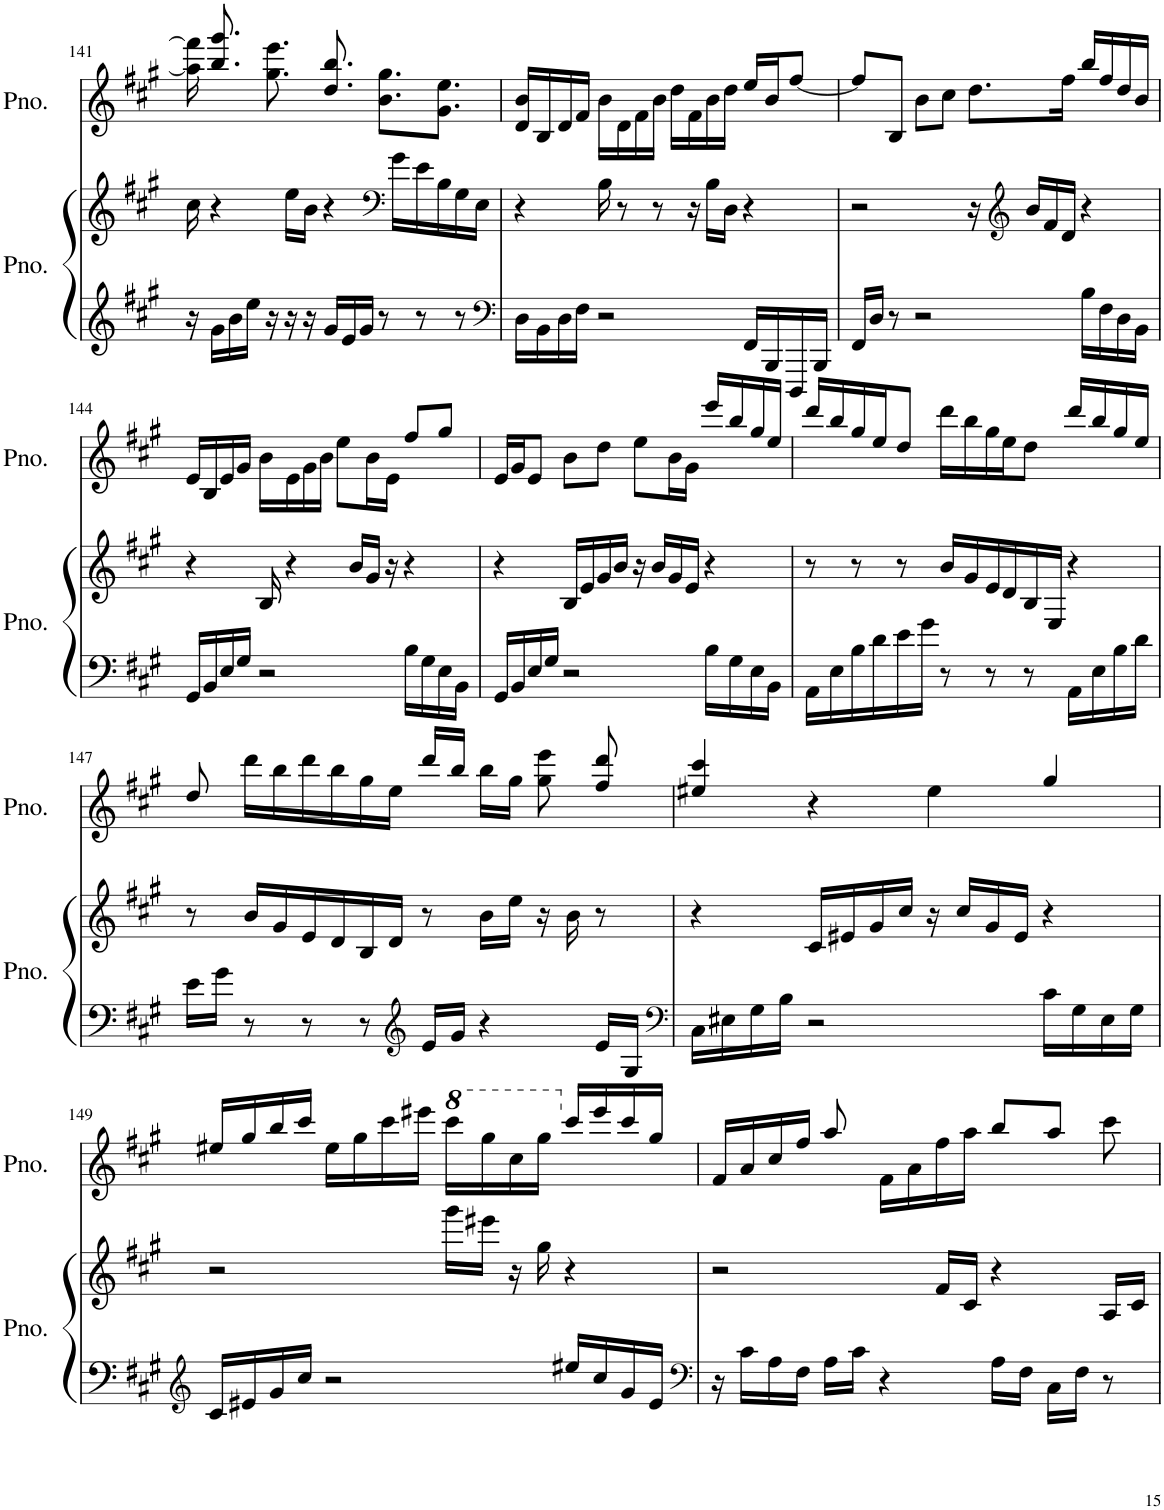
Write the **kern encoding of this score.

**kern	**kern	**kern
*part2	*part2	*part1
*staff3	*staff2	*staff1
*I"Piano	*	*I"Piano
*I'Pno.	*	*I'Pno.
!!LO:PB:g=z
*clefG2	*clefG2	*clefG2
*k[f#c#g#]	*k[f#c#g#]	*k[f#c#g#]
*M4/4	*M4/4	*M4/4
=141	=141	=141
16r	16cc#\	16aa\] 16fff#\]
16g#\LL	4r	8.bb/ 8.ggg#/
16b\	.	.
16ee\JJ	.	.
16r	.	8.gg#\ 8.eee\
16r	16ee\LL	.
16r	16b\JJ	.
16g#/LL	4r	8.dd/ 8.bb/
16e/	.	.
16g#/JJ	.	.
8r	.	8.b\ 8.gg#\L
*	*clefF4	*
.	16g#\LL	.
8r	16e\	.
.	16B\	8.g#\ 8.ee\J
8r	16G#\	.
.	16E\JJ	.
=142	=142	=142
*clefF4	*	*
16D\LL	4r	16d/ 16b/LL
16BB\	.	16B/
16D\	.	16d/
16F#\JJ	.	16f#/JJ
2r	16B\	16b\LL
.	8r	16d\
.	.	16f#\
.	8r	16b\JJ
.	.	16dd\LL
.	16r	16f#\
.	16B\LL	16b\
.	16D\JJ	16dd\JJ
16FF#/LL	4r	16ee/LL
16BBB/	.	16b/J
16DDD/	.	[8ff#/J
16BBB/JJ	.	.
=143	=143	=143
16FF#/LL	2r	8ff#/L]
16D/JJ	.	.
8r	.	8B/J
2r	.	8b\L
.	.	8cc#\J
.	16r	8.dd\L
*	*clefG2	*
.	16b/LL	.
.	16f#/	.
.	16d/JJ	16ff#\Jk
16B\LL	4r	16bb/LL
16F#\	.	16ff#/
16D\	.	16dd/
16BB\JJ	.	16b/JJ
!!LO:LB:g=z
=144	=144	=144
16GG#/LL	4r	16e/LL
16BB/	.	16B/
16E/	.	16e/
16G#/JJ	.	16g#/JJ
2r	16B/	16b\LL
.	4r	16e\
.	.	16g#\
.	.	16b\JJ
.	.	8ee\L
.	16b/LL	.
.	16g#/JJ	16b\L
.	16r	16e\JJ
16B\LL	4r	8ff#/L
16G#\	.	.
16E\	.	8gg#/J
16BB\JJ	.	.
=145	=145	=145
16GG#/LL	4r	16e/LL
16BB/	.	16g#/J
16E/	.	8e/J
16G#/JJ	.	.
2r	16B/LL	8b\L
.	16e/	.
.	16g#/	8dd\J
.	16b/JJ	.
.	16r	8ee\L
.	16b/LL	.
.	16g#/	16b\L
.	16e/JJ	16g#\JJ
16B\LL	4r	16eee/LL
16G#\	.	16bb/
16E\	.	16gg#/
16BB\JJ	.	16ee/JJ
=146	=146	=146
16AA\LL	8r	16ddd/LL
16E\	.	16bb/
16B\	8r	16gg#/
16d\	.	16ee/J
16e\	8r	8dd/J
16g#\JJ	.	.
8r	16b/LL	16ddd\LL
.	16g#/	16bb\
8r	16e/	16gg#\
.	16d/	16ee\J
8r	16B/	8dd\J
.	16E/JJ	.
16AA\LL	4r	16ddd/LL
16E\	.	16bb/
16B\	.	16gg#/
16d\JJ	.	16ee/JJ
!!LO:LB:g=z
=147	=147	=147
16e\LL	8r	8dd/
16g#\JJ	.	.
8r	16b/LL	16ddd\LL
.	16g#/	16bb\
8r	16e/	16ddd\
.	16d/	16bb\
8r	16B/	16gg#\
.	16d/JJ	16ee\JJ
*clefG2	*	*
16e/LL	8r	16ddd/LL
16g#/JJ	.	16bb/JJ
4r	16b\LL	16bb\LL
.	16ee\JJ	16gg#\JJ
.	16r	8gg#\ 8eee\
.	16b\	.
16e/LL	8r	8ff#/ 8ddd/
16G#/JJ	.	.
=148	=148	=148
*clefF4	*	*
16C#\LL	4r	4ee#X/ 4ccc#/
16E#X\	.	.
16G#\	.	.
16B\JJ	.	.
2r	16c#/LL	4r
.	16e#X/	.
.	16g#/	.
.	16cc#/JJ	.
.	16r	4ee#\
.	16cc#/LL	.
.	16g#/	.
.	16e#/JJ	.
16c#\LL	4r	4gg#/
16G#\	.	.
16E#\	.	.
16G#\JJ	.	.
!!LO:LB:g=z
=149	=149	=149
*clefG2	*	*
16c#/LL	2r	16ee#X/LL
16e#X/	.	16gg#/
16g#/	.	16bb/
16cc#/JJ	.	16ccc#/JJ
2r	.	16ee#\LL
.	.	16gg#\
.	.	16ccc#\
.	.	16eee#X\JJ
*	*	*8va
.	16ggg#\LL	16cccc#\LL
.	16eee#X\JJ	16ggg#\
.	16r	16ccc#\
.	16gg#\	16ggg#\JJ
*	*	*X8va
16ee#X/LL	4r	16ccc#/LL
16cc#/	.	16eee#/
16g#/	.	16ccc#/
16e#/JJ	.	16gg#/JJ
=150	=150	=150
*clefF4	*	*
16r	2r	16f#/LL
16c#\LL	.	16a/
16A\	.	16cc#/
16F#\JJ	.	16ff#/JJ
16A\LL	.	8aa/
16c#\JJ	.	.
4r	.	16f#\LL
.	.	16a\
.	16f#/LL	16ff#\
.	16c#/JJ	16aa\JJ
16A\LL	4r	8bb/L
16F#\JJ	.	.
16C#\LL	.	8aa/J
16F#\JJ	.	.
8r	16A/LL	8ccc#\
.	16c#/JJ	.
=	=	=
*-	*-	*-
